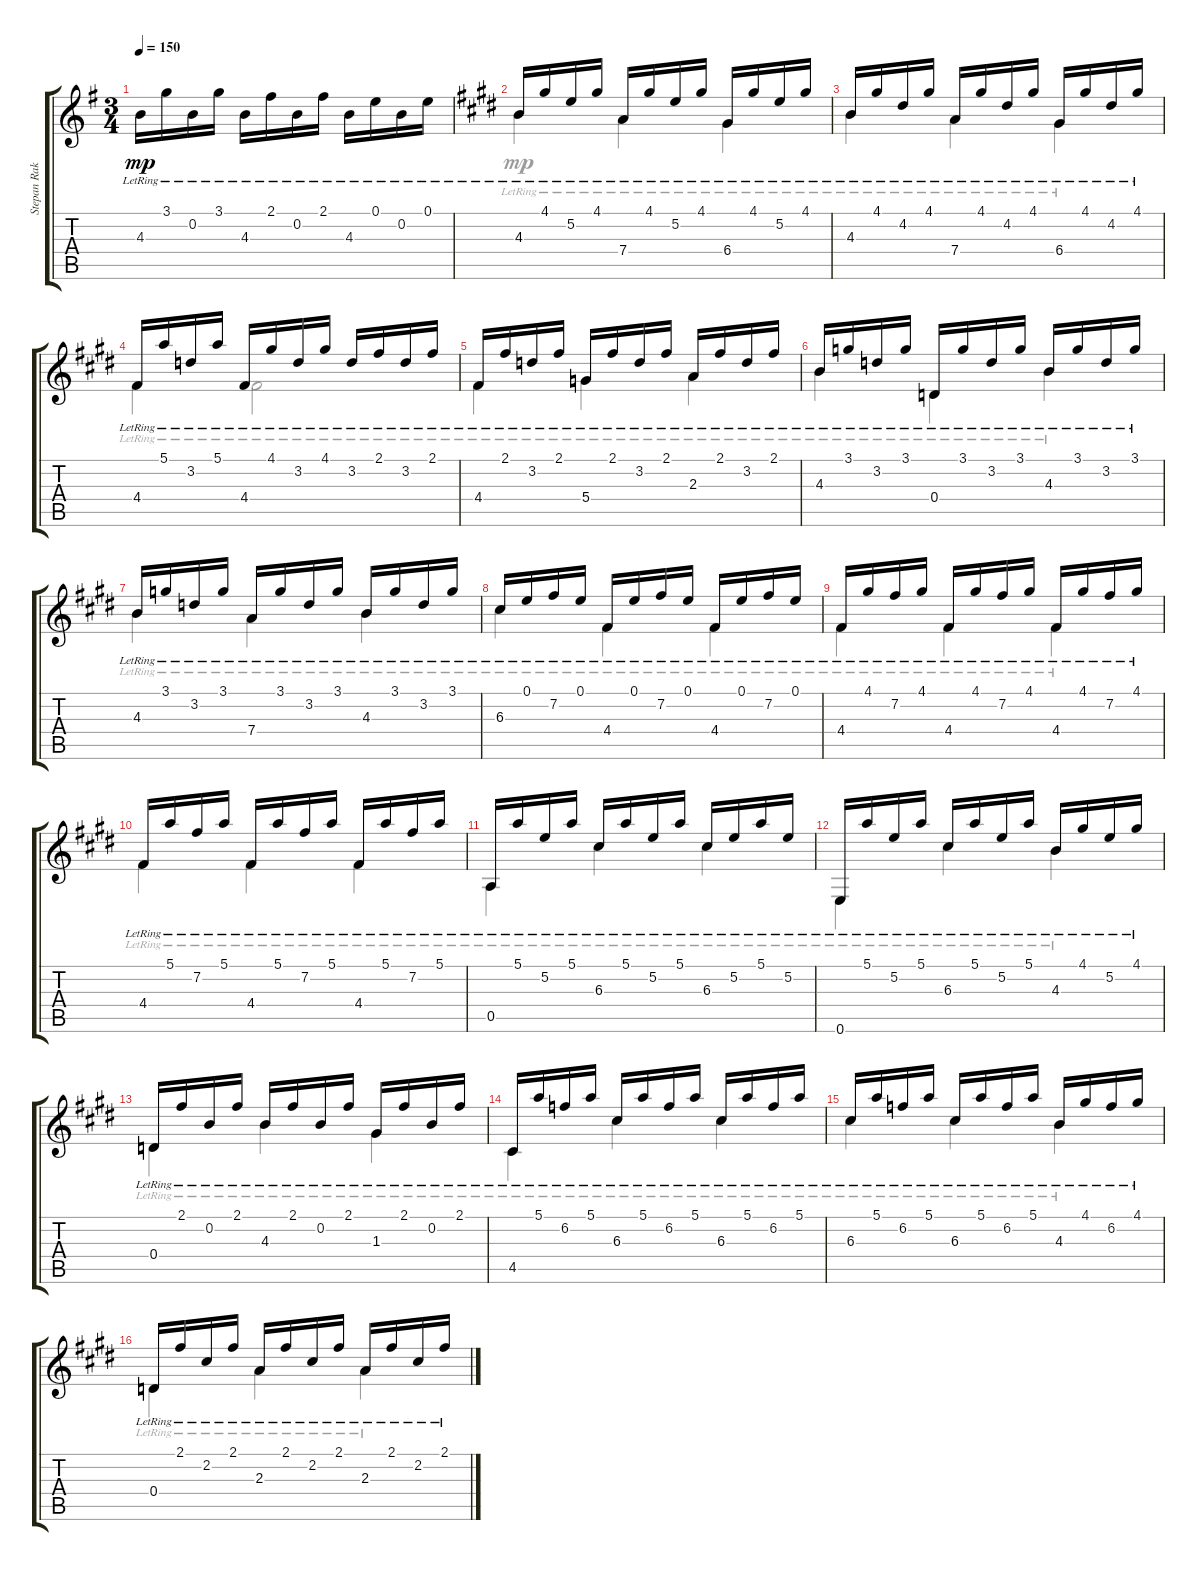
\track ("Stepan Rak" "Stepan Rak") {instrument acousticguitarnylon}
\staff {score tabs}
\tuning (E4 B3 G3 D3 A2 E2) {hide}
\voice
\ts (3 4)
\tempo 150
\clef g2
\ks g
4.3{lr}.16{dy mp} 3.1{lr}.16 0.2{lr}.16 3.1{lr}.16 4.3{lr}.16 2.1{lr}.16 0.2{lr}.16 2.1{lr}.16 4.3{lr}.16 0.1{lr}.16 0.2{lr}.16 0.1{lr}.16 |
\ks e
4.3{lr}.16 4.1{lr}.16 5.2{lr}.16 4.1{lr}.16 7.4{lr}.16 4.1{lr}.16 5.2{lr}.16 4.1{lr}.16 6.4{lr}.16 4.1{lr}.16 5.2{lr}.16 4.1{lr}.16 |
4.3{lr}.16 4.1{lr}.16 4.2{lr}.16 4.1{lr}.16 7.4{lr}.16 4.1{lr}.16 4.2{lr}.16 4.1{lr}.16 6.4{lr}.16 4.1{lr}.16 4.2{lr}.16 4.1{lr}.16 |
4.4{lr}.16 5.1{lr}.16 3.2{lr}.16 5.1{lr}.16 4.4{lr}.16 4.1{lr}.16 3.2{lr}.16 4.1{lr}.16 3.2{lr}.16 2.1{lr}.16 3.2{lr}.16 2.1{lr}.16 |
4.4{lr}.16 2.1{lr}.16 3.2{lr}.16 2.1{lr}.16 5.4{lr}.16 2.1{lr}.16 3.2{lr}.16 2.1{lr}.16 2.3{lr}.16 2.1{lr}.16 3.2{lr}.16 2.1{lr}.16 |
4.3{lr}.16 3.1{lr}.16 3.2{lr}.16 3.1{lr}.16 0.4{lr}.16 3.1{lr}.16 3.2{lr}.16 3.1{lr}.16 4.3{lr}.16 3.1{lr}.16 3.2{lr}.16 3.1{lr}.16 |
4.3{lr}.16 3.1{lr}.16 3.2{lr}.16 3.1{lr}.16 7.4{lr}.16 3.1{lr}.16 3.2{lr}.16 3.1{lr}.16 4.3{lr}.16 3.1{lr}.16 3.2{lr}.16 3.1{lr}.16 |
6.3{lr}.16 0.1{lr}.16 7.2{lr}.16 0.1{lr}.16 4.4{lr}.16 0.1{lr}.16 7.2{lr}.16 0.1{lr}.16 4.4{lr}.16 0.1{lr}.16 7.2{lr}.16 0.1{lr}.16 |
4.4{lr}.16 4.1{lr}.16 7.2{lr}.16 4.1{lr}.16 4.4{lr}.16 4.1{lr}.16 7.2{lr}.16 4.1{lr}.16 4.4{lr}.16 4.1{lr}.16 7.2{lr}.16 4.1{lr}.16 |
4.4{lr}.16 5.1{lr}.16 7.2{lr}.16 5.1{lr}.16 4.4{lr}.16 5.1{lr}.16 7.2{lr}.16 5.1{lr}.16 4.4{lr}.16 5.1{lr}.16 7.2{lr}.16 5.1{lr}.16 |
0.5{lr}.16 5.1{lr}.16 5.2{lr}.16 5.1{lr}.16 6.3{lr}.16 5.1{lr}.16 5.2{lr}.16 5.1{lr}.16 6.3{lr}.16 5.2{lr}.16 5.1{lr}.16 5.2{lr}.16 |
0.6{lr}.16 5.1{lr}.16 5.2{lr}.16 5.1{lr}.16 6.3{lr}.16 5.1{lr}.16 5.2{lr}.16 5.1{lr}.16 4.3{lr}.16 4.1{lr}.16 5.2{lr}.16 4.1{lr}.16 |
0.4{lr}.16 2.1{lr}.16 0.2{lr}.16 2.1{lr}.16 4.3{lr}.16 2.1{lr}.16 0.2{lr}.16 2.1{lr}.16 1.3{lr}.16 2.1{lr}.16 0.2{lr}.16 2.1{lr}.16 |
4.5{lr}.16 5.1{lr}.16 6.2{lr}.16 5.1{lr}.16 6.3{lr}.16 5.1{lr}.16 6.2{lr}.16 5.1{lr}.16 6.3{lr}.16 5.1{lr}.16 6.2{lr}.16 5.1{lr}.16 |
6.3{lr}.16 5.1{lr}.16 6.2{lr}.16 5.1{lr}.16 6.3{lr}.16 5.1{lr}.16 6.2{lr}.16 5.1{lr}.16 4.3{lr}.16 4.1{lr}.16 6.2{lr}.16 4.1{lr}.16 |
0.4{lr}.16 2.1{lr}.16 2.2{lr}.16 2.1{lr}.16 2.3{lr}.16 2.1{lr}.16 2.2{lr}.16 2.1{lr}.16 2.3{lr}.16 2.1{lr}.16 2.2{lr}.16 2.1{lr}.16
\voice
\clef g2
\ottava regular
\simile none
\ks g
|
\ks e
4.3{lr}.4 7.4{lr}.4 6.4{lr}.4 |
4.3{lr}.4 7.4{lr}.4 6.4{lr}.4 |
4.4{lr}.4 4.4{lr}.2 |
4.4{lr}.4 5.4{lr}.4 2.3{lr}.4 |
4.3{lr}.4 0.4{lr}.4 4.3{lr}.4 |
4.3{lr}.4 7.4{lr}.4 4.3{lr}.4 |
6.3{lr}.4 4.4{lr}.4 4.4{lr}.4 |
4.4{lr}.4 4.4{lr}.4 4.4{lr}.4 |
4.4{lr}.4 4.4{lr}.4 4.4{lr}.4 |
0.5{lr}.4 6.3{lr}.4 6.3{lr}.4 |
0.6{lr}.4 6.3{lr}.4 4.3{lr}.4 |
0.4{lr}.4 4.3{lr}.4 1.3{lr}.4 |
4.5{lr}.4 6.3{lr}.4 6.3{lr}.4 |
6.3{lr}.4 6.3{lr}.4 4.3{lr}.4 |
0.4{lr}.4 2.3{lr}.4 2.3{lr}.4
